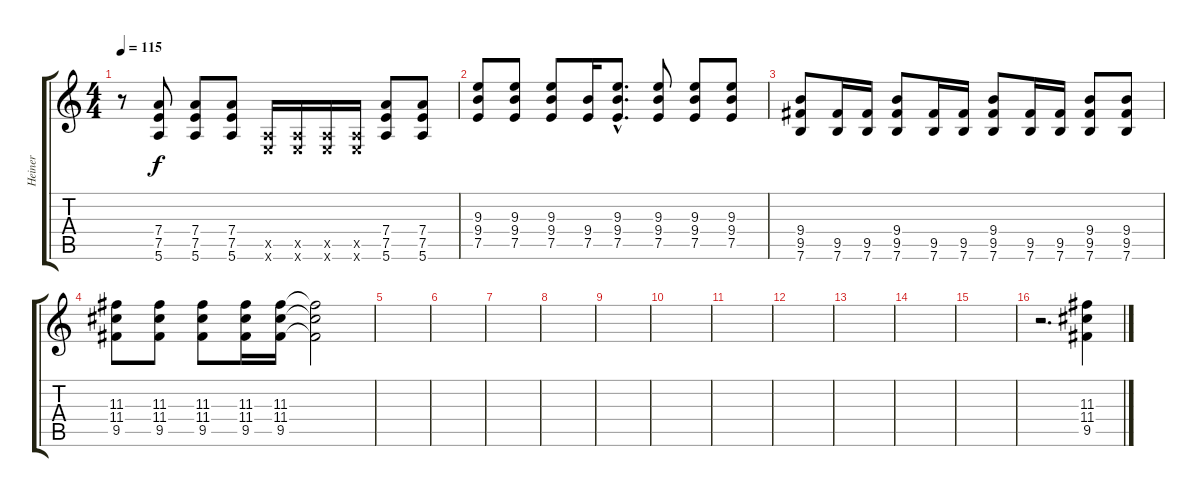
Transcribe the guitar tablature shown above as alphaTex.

\track ("Heiner" "Heiner") {instrument overdrivenguitar}
\staff {score tabs}
\tuning (E4 B3 G3 D3 A2 E2) {hide}
\ts (4 4)
\tempo 115
\clef g2
\ks c
r.8{dy f} (7.4 7.5 5.6).8 (7.4 7.5 5.6).8 (7.4 7.5 5.6).8 (0.5{x} 0.6{x}).16 (0.5{x} 0.6{x}).16 (0.5{x} 0.6{x}).16 (0.5{x} 0.6{x}).16 (7.4 7.5 5.6).8 (7.4 7.5 5.6).8 |
(9.3 9.4 7.5).8 (9.3 9.4 7.5).8 (9.3 9.4 7.5).8 (9.4 7.5).16 (9.3{hac} 9.4{hac} 7.5{hac}).8{d} (9.3 9.4 7.5).8 (9.3 9.4 7.5).8 (9.3 9.4 7.5).8 |
(9.4 9.5 7.6).8 (9.5 7.6).16 (9.5 7.6).16 (9.4 9.5 7.6).8 (9.5 7.6).16 (9.5 7.6).16 (9.4 9.5 7.6).8 (9.5 7.6).16 (9.5 7.6).16 (9.4 9.5 7.6).8 (9.4 9.5 7.6).8 |
(11.3 11.4 9.5).8 (11.3 11.4 9.5).8 (11.3 11.4 9.5).8 (11.3 11.4 9.5).16 (11.3 11.4 9.5).16 (11.3{t} 11.4{t} 9.5{t}).2 |
|
|
|
|
|
|
|
|
|
|
|
r.2{d} (11.3 11.4 9.5{ss}).4
